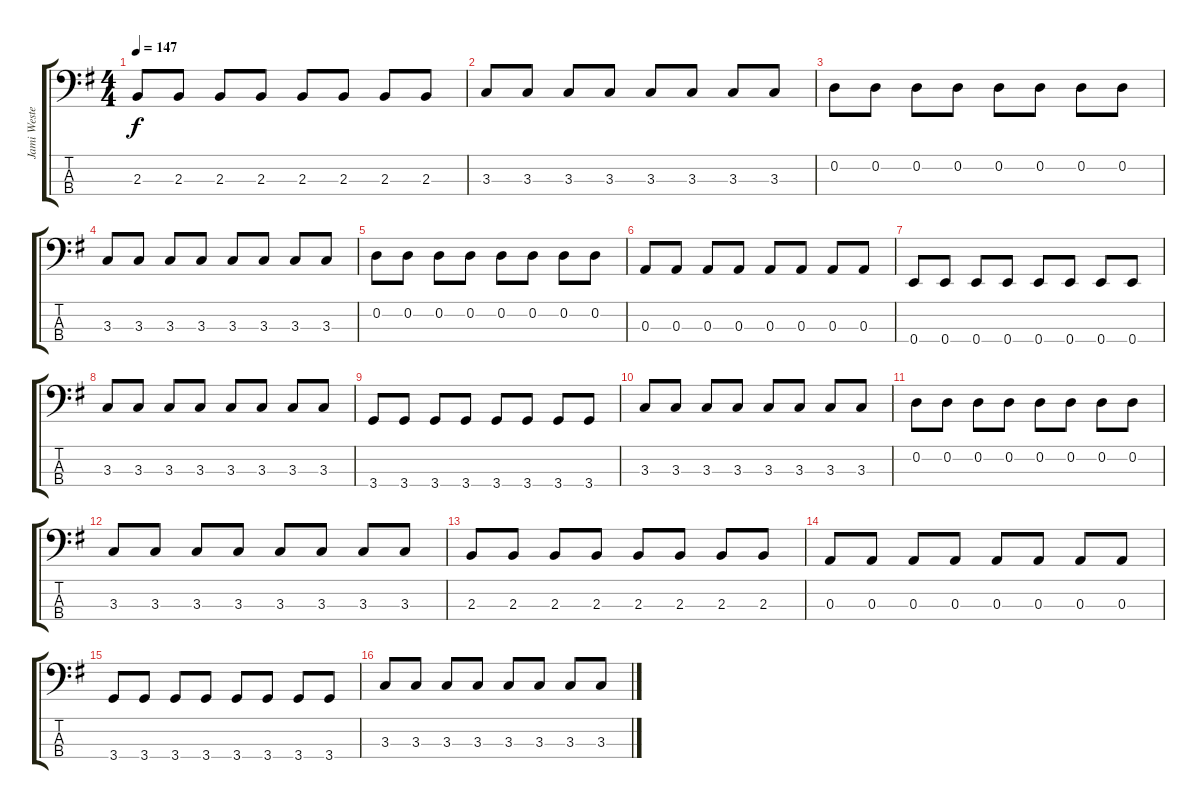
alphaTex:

\track ("Jami Westergård" "Jami Weste") {instrument slapbass1}
\staff {score tabs}
\tuning (G2 D2 A1 E1) {hide}
\ts (4 4)
\tempo 147
\clef f4
\ks eminor
2.3.8{dy f} 2.3.8 2.3.8 2.3.8 2.3.8 2.3.8 2.3.8 2.3.8 |
3.3.8 3.3.8 3.3.8 3.3.8 3.3.8 3.3.8 3.3.8 3.3.8 |
0.2.8 0.2.8 0.2.8 0.2.8 0.2.8 0.2.8 0.2.8 0.2.8 |
3.3.8 3.3.8 3.3.8 3.3.8 3.3.8 3.3.8 3.3.8 3.3.8 |
0.2.8 0.2.8 0.2.8 0.2.8 0.2.8 0.2.8 0.2.8 0.2.8 |
0.3.8 0.3.8 0.3.8 0.3.8 0.3.8 0.3.8 0.3.8 0.3.8 |
0.4.8 0.4.8 0.4.8 0.4.8 0.4.8 0.4.8 0.4.8 0.4.8 |
3.3.8 3.3.8 3.3.8 3.3.8 3.3.8 3.3.8 3.3.8 3.3.8 |
3.4.8 3.4.8 3.4.8 3.4.8 3.4.8 3.4.8 3.4.8 3.4.8 |
3.3.8 3.3.8 3.3.8 3.3.8 3.3.8 3.3.8 3.3.8 3.3.8 |
0.2.8 0.2.8 0.2.8 0.2.8 0.2.8 0.2.8 0.2.8 0.2.8 |
3.3.8 3.3.8 3.3.8 3.3.8 3.3.8 3.3.8 3.3.8 3.3.8 |
2.3.8 2.3.8 2.3.8 2.3.8 2.3.8 2.3.8 2.3.8 2.3.8 |
0.3.8 0.3.8 0.3.8 0.3.8 0.3.8 0.3.8 0.3.8 0.3.8 |
3.4.8 3.4.8 3.4.8 3.4.8 3.4.8 3.4.8 3.4.8 3.4.8 |
3.3.8 3.3.8 3.3.8 3.3.8 3.3.8 3.3.8 3.3.8 3.3.8
